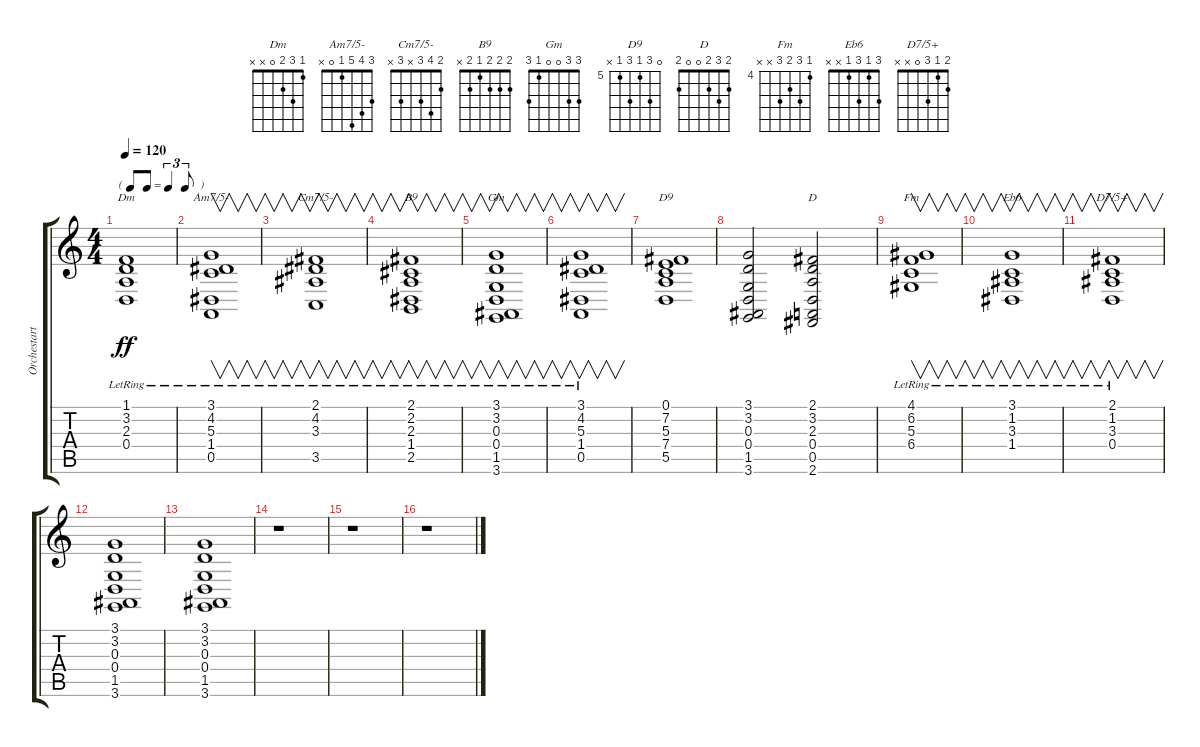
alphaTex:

\track ("Orchestartion" "Orchestart") {instrument synthstrings1}
\staff {score tabs}
\tuning (E4 B3 G3 D3 A2 E2) {hide}
\chord ("Dm" 1 3 2 0 x x)
\chord ("Am7/5-" 3 4 5 1 0 x)
\chord ("Cm7/5-" 2 4 3 x 3 x)
\chord ("B9" 2 2 2 1 2 x)
\chord ("Gm" 3 3 0 0 1 3)
\chord ("D9" 0 7 5 7 5 x) {firstfret 5}
\chord ("D" 2 3 2 0 0 2)
\chord ("Fm" 4 6 5 6 x x) {firstfret 4}
\chord ("Eb6" 3 1 3 1 x x)
\chord ("D7/5+" 2 1 3 0 x x)
\ts (4 4)
\tf triplet8th
\tempo 120
\clef g2
\ks c
(1.1{lr} 3.2 2.3 0.4).1{ch "Dm" dy ff} |
(3.1{lr} 4.2 5.3 1.4 0.5).1{v ch "Am7/5-"} |
(2.1 4.2 3.3 3.5{lr}).1{v ch "Cm7/5-"} |
(2.1 2.2 2.3 1.4{lr} 2.5).1{v ch "B9"} |
(3.1 3.2 0.3{lr} 0.4 1.5 3.6).1{v ch "Gm"} |
(3.1{lr} 4.2 5.3 1.4 0.5).1{v} |
(0.1 7.2 5.3 7.4 5.5).1{ch "D9"} |
(3.1 3.2 0.3 0.4 1.5 3.6).2 (2.1 3.2 2.3 0.4 0.5 2.6).2{ch "D"} |
(4.1 6.2 5.3{lr} 6.4).1{v ch "Fm"} |
(3.1 1.2 3.3{lr} 1.4).1{v ch "Eb6"} |
(2.1{lr} 1.2 3.3 0.4{lr}).1{v ch "D7/5+"} |
(3.1 3.2 0.3 0.4 1.5 3.6).1 |
(3.1 3.2 0.3 0.4 1.5 3.6).1 |
r.1 |
r.1 |
r.1
